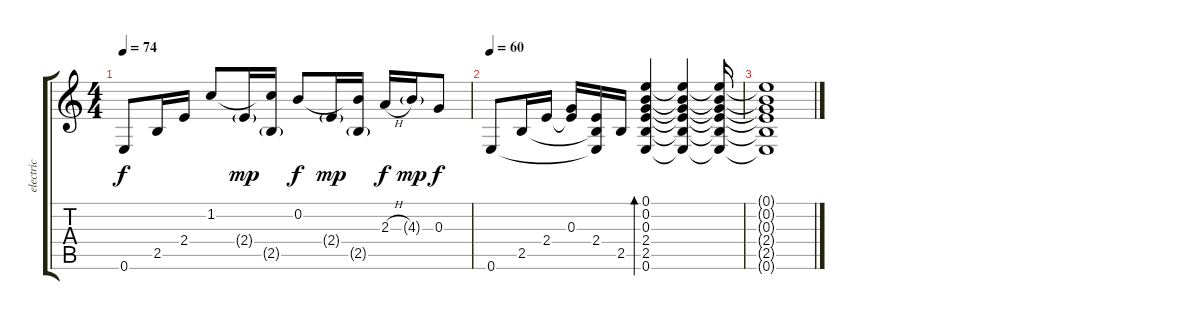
\track ("electric" "electric") {instrument electricguitarclean}
\staff {score tabs}
\tuning (E4 B3 G3 D3 A2 E2) {hide}
\ts (4 4)
\tempo 74
\clef g2
\ks c
0.6.8{dy f} 2.5.16 2.4.16 1.2.8 2.4{g}.16{dy mp} (1.2{t} 2.5{g}).16 0.2.8{dy f} 2.4{g}.16{dy mp} (0.2{t} 2.5{g}).16 2.3{h}.16{dy f} 4.3{g}.16{dy mp} 0.3.8{dy f} |
\tempo 60
0.6.8 2.5.16 2.4.16 (0.3 2.4{t}).16 (2.4 2.5{t} 0.6{t}).16 2.5.16 (0.1 0.2 0.3 2.4 2.5 0.6).4{bd 480 volume 0} (0.1{t} 0.2{t} 0.3{t} 2.4{t} 2.5{t} 0.6{t}).4 (0.1{t} 0.2{t} 0.3{t} 2.4{t} 2.5{t} 0.6{t}).16 |
(0.1{t} 0.2{t} 0.3{t} 2.4{t} 2.5{t} 0.6{t}).1
